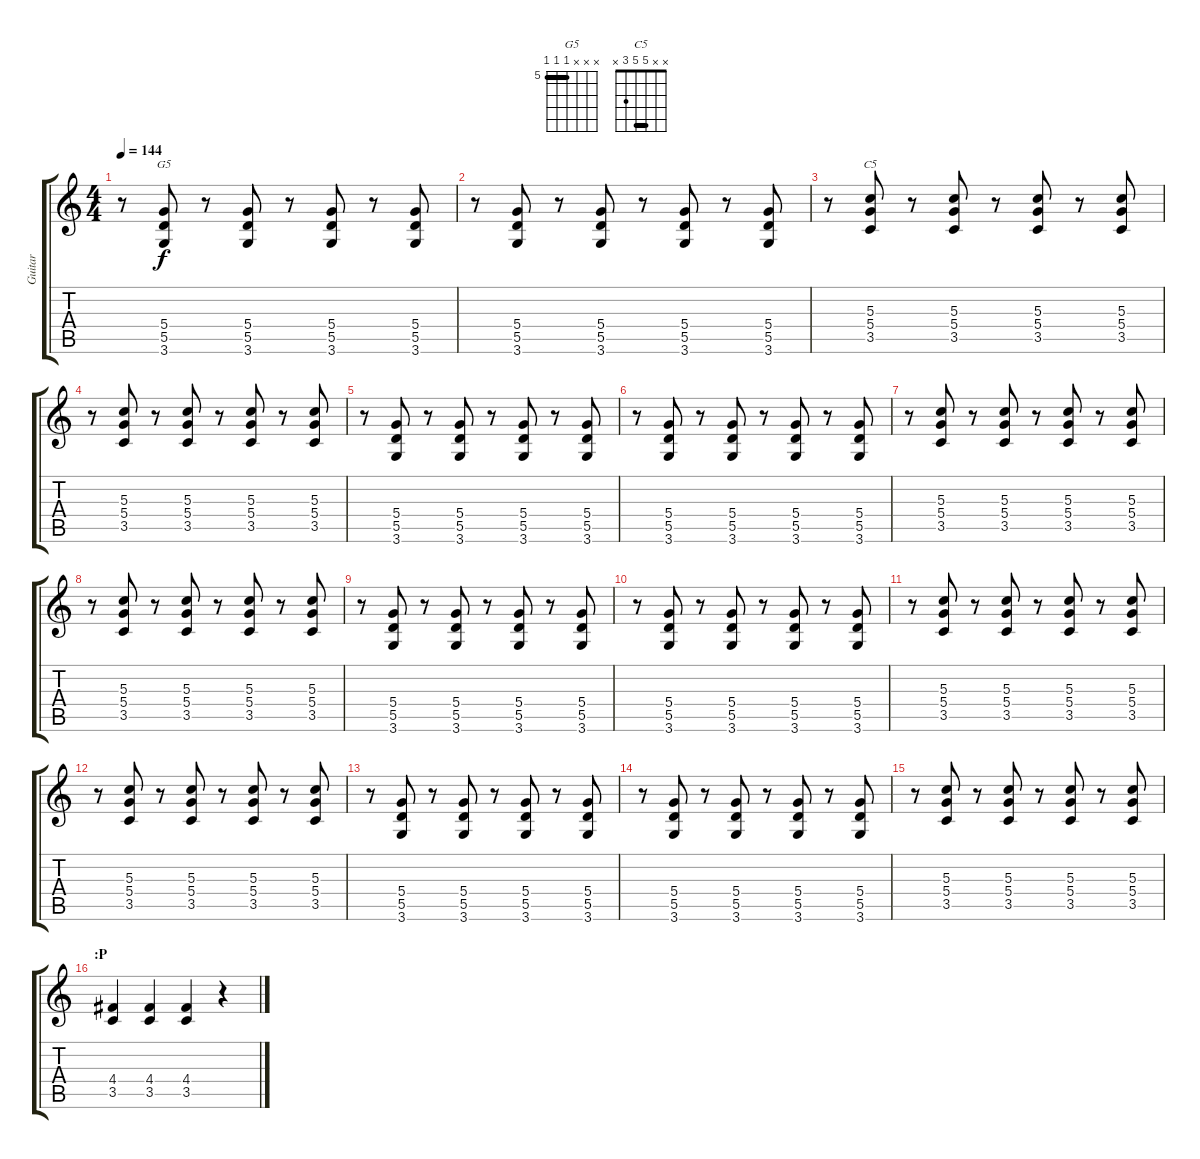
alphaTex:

\track ("Guitar" "Guitar") {instrument distortionguitar}
\staff {score tabs}
\tuning (E4 B3 G3 D3 A2 E2) {hide}
\chord ("G5" x x x 5 5 5) {firstfret 5 barre 5}
\chord ("C5" x x 5 5 3 x) {barre 5}
\ts (4 4)
\tempo 144
\clef g2
\ks c
r.8{dy f} (5.4 5.5 3.6).8{ch "G5"} r.8 (5.4 5.5 3.6).8 r.8 (5.4 5.5 3.6).8 r.8 (5.4 5.5 3.6).8 |
r.8 (5.4 5.5 3.6).8 r.8 (5.4 5.5 3.6).8 r.8 (5.4 5.5 3.6).8 r.8 (5.4 5.5 3.6).8 |
r.8 (5.3 5.4 3.5).8{ch "C5"} r.8 (5.3 5.4 3.5).8 r.8 (5.3 5.4 3.5).8 r.8 (5.3 5.4 3.5).8 |
r.8 (5.3 5.4 3.5).8 r.8 (5.3 5.4 3.5).8 r.8 (5.3 5.4 3.5).8 r.8 (5.3 5.4 3.5).8 |
r.8 (5.4 5.5 3.6).8 r.8 (5.4 5.5 3.6).8 r.8 (5.4 5.5 3.6).8 r.8 (5.4 5.5 3.6).8 |
r.8 (5.4 5.5 3.6).8 r.8 (5.4 5.5 3.6).8 r.8 (5.4 5.5 3.6).8 r.8 (5.4 5.5 3.6).8 |
r.8 (5.3 5.4 3.5).8 r.8 (5.3 5.4 3.5).8 r.8 (5.3 5.4 3.5).8 r.8 (5.3 5.4 3.5).8 |
r.8 (5.3 5.4 3.5).8 r.8 (5.3 5.4 3.5).8 r.8 (5.3 5.4 3.5).8 r.8 (5.3 5.4 3.5).8 |
r.8 (5.4 5.5 3.6).8 r.8 (5.4 5.5 3.6).8 r.8 (5.4 5.5 3.6).8 r.8 (5.4 5.5 3.6).8 |
r.8 (5.4 5.5 3.6).8 r.8 (5.4 5.5 3.6).8 r.8 (5.4 5.5 3.6).8 r.8 (5.4 5.5 3.6).8 |
r.8 (5.3 5.4 3.5).8 r.8 (5.3 5.4 3.5).8 r.8 (5.3 5.4 3.5).8 r.8 (5.3 5.4 3.5).8 |
r.8 (5.3 5.4 3.5).8 r.8 (5.3 5.4 3.5).8 r.8 (5.3 5.4 3.5).8 r.8 (5.3 5.4 3.5).8 |
r.8 (5.4 5.5 3.6).8 r.8 (5.4 5.5 3.6).8 r.8 (5.4 5.5 3.6).8 r.8 (5.4 5.5 3.6).8 |
r.8 (5.4 5.5 3.6).8 r.8 (5.4 5.5 3.6).8 r.8 (5.4 5.5 3.6).8 r.8 (5.4 5.5 3.6).8 |
r.8 (5.3 5.4 3.5).8 r.8 (5.3 5.4 3.5).8 r.8 (5.3 5.4 3.5).8 r.8 (5.3 5.4 3.5).8 |
\section ("" ":P")
(4.4 3.5).4 (4.4 3.5).4 (4.4 3.5).4 r.4
